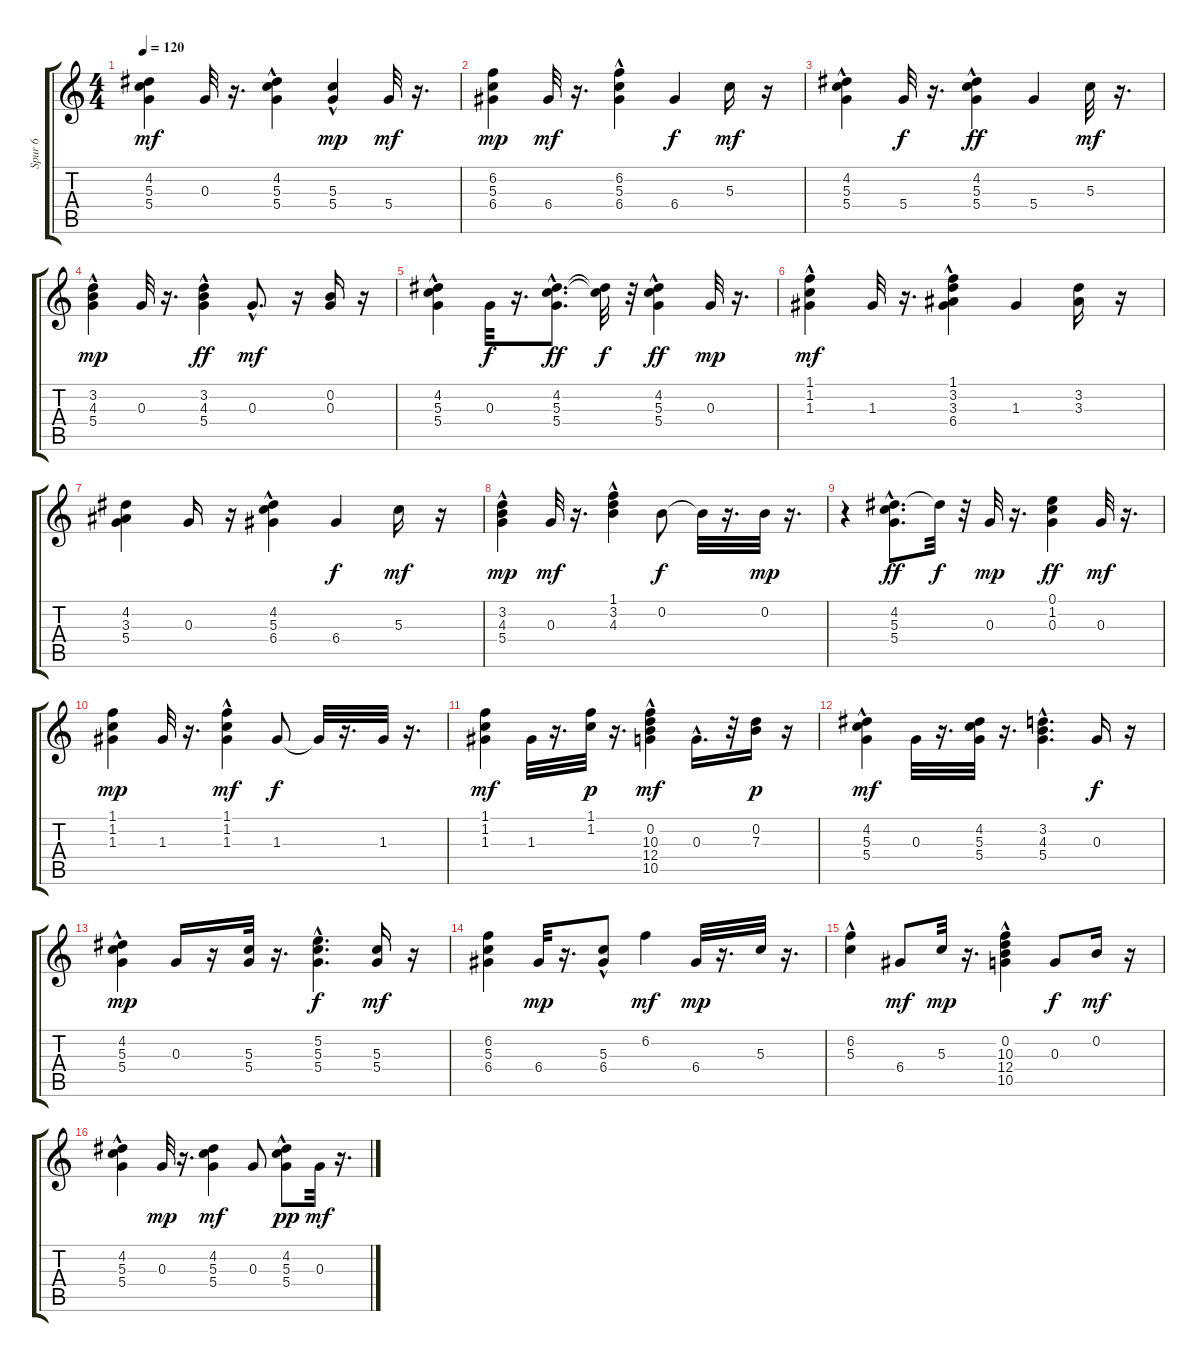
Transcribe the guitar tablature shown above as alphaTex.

\track ("Spur 6" "Spur 6") {instrument acousticguitarsteel}
\staff {score tabs}
\tuning (E4 B3 G3 D3 A2 E2) {hide}
\ts (4 4)
\tempo 120
\clef g2
\ks c
(4.2 5.3 5.4).4{dy mf} 0.3.32 r.16{d} (4.2 5.3{hac} 5.4).4 (5.3 5.4{hac}).4{dy mp} 5.4.32{dy mf} r.16{d} |
(6.2 5.3 6.4).4{dy mp} 6.4.32{dy mf} r.16{d} (6.2 5.3 6.4{hac}).4 6.4.4{dy f} 5.3.16{dy mf} r.16 |
(4.2 5.3 5.4{hac}).4 5.4.32{dy f} r.16{d} (4.2 5.3{hac} 5.4{hac}).4{dy ff} 5.4.4 5.3.32{dy mf} r.16{d} |
(3.2 4.3 5.4{hac}).4{dy mp} 0.3.32 r.16{d} (3.2 4.3{hac} 5.4{hac}).4{dy ff} 0.3{hac}.8{d dy mf} r.16 (0.2 0.3).16 r.16 |
(4.2 5.3 5.4{hac}).4 0.3.32{dy f} r.16{d} (4.2{hac} 5.3{hac} 5.4{hac}).8{d dy ff} (4.2{t} 5.3{t}).32{dy f} r.32 (4.2 5.3 5.4{hac}).4{dy ff} 0.3.32{dy mp} r.16{d} |
(1.1 1.2 1.3{hac}).4{dy mf} 1.3.32 r.16{d} (1.1 3.2{hac} 3.3{hac} 6.4).4 1.3.4 (3.2 3.3).16 r.16 |
(4.2 3.3 5.4).4 0.3.16 r.16 (4.2 5.3{hac} 6.4).4 6.4.4{dy f} 5.3.16{dy mf} r.16 |
(3.2 4.3{hac} 5.4).4{dy mp} 0.3.32{dy mf} r.16{d} (1.1 3.2 4.3{hac}).4 0.2.8{dy f} 0.2{t}.32 r.16{d} 0.2.32{dy mp} r.16{d} |
r.4 (4.2{hac} 5.3{hac} 5.4).8{d dy ff} 4.2{t}.32{dy f} r.32 0.3.32{dy mp} r.16{d} (0.1 1.2 0.3).4{dy ff} 0.3.32{dy mf} r.16{d} |
(1.1 1.2 1.3).4{dy mp} 1.3.32 r.16{d} (1.1 1.2{hac} 1.3).4{dy mf} 1.3.8{dy f} 1.3{t}.32 r.16{d} 1.3.32 r.16{d} |
(1.1 1.2 1.3).4{dy mf} 1.3.32 r.16{d} (1.1 1.2).32{dy p} r.16{d} (0.2 10.3{hac} 12.4 10.5{hac}).4{dy mf} 0.3{hac}.16{d} r.32 (0.2 7.3).16{dy p} r.16 |
(4.2 5.3 5.4{hac}).4{dy mf} 0.3.32 r.16{d} (4.2 5.3 5.4).32 r.16{d} (3.2{hac} 4.3{hac} 5.4).4{d} 0.3.16{dy f} r.16 |
(4.2{hac} 5.3 5.4{hac}).4{dy mp} 0.3.16 r.16 (5.3 5.4).32 r.16{d} (5.2{hac} 5.3 5.4{hac}).4{d dy f} (5.3 5.4).16{dy mf} r.16 |
(6.2 5.3 6.4).4 6.4.32{dy mp} r.16{d} (5.3{hac} 6.4).8 6.2.4{dy mf} 6.4.32{dy mp} r.16{d} 5.3.32 r.16{d} |
(6.2{hac} 5.3).4 6.4.8{dy mf} 5.3.32{dy mp} r.16{d} (0.2 10.3{hac} 12.4{hac} 10.5{hac}).4 0.3.8{dy f} 0.2.16{dy mf} r.16 |
(4.2 5.3{hac} 5.4{hac}).4 0.3.32{dy mp} r.16{d} (4.2 5.3 5.4).4{dy mf} 0.3.8 (4.2 5.3{hac} 5.4).8{dy pp} 0.3.32{dy mf} r.16{d}
